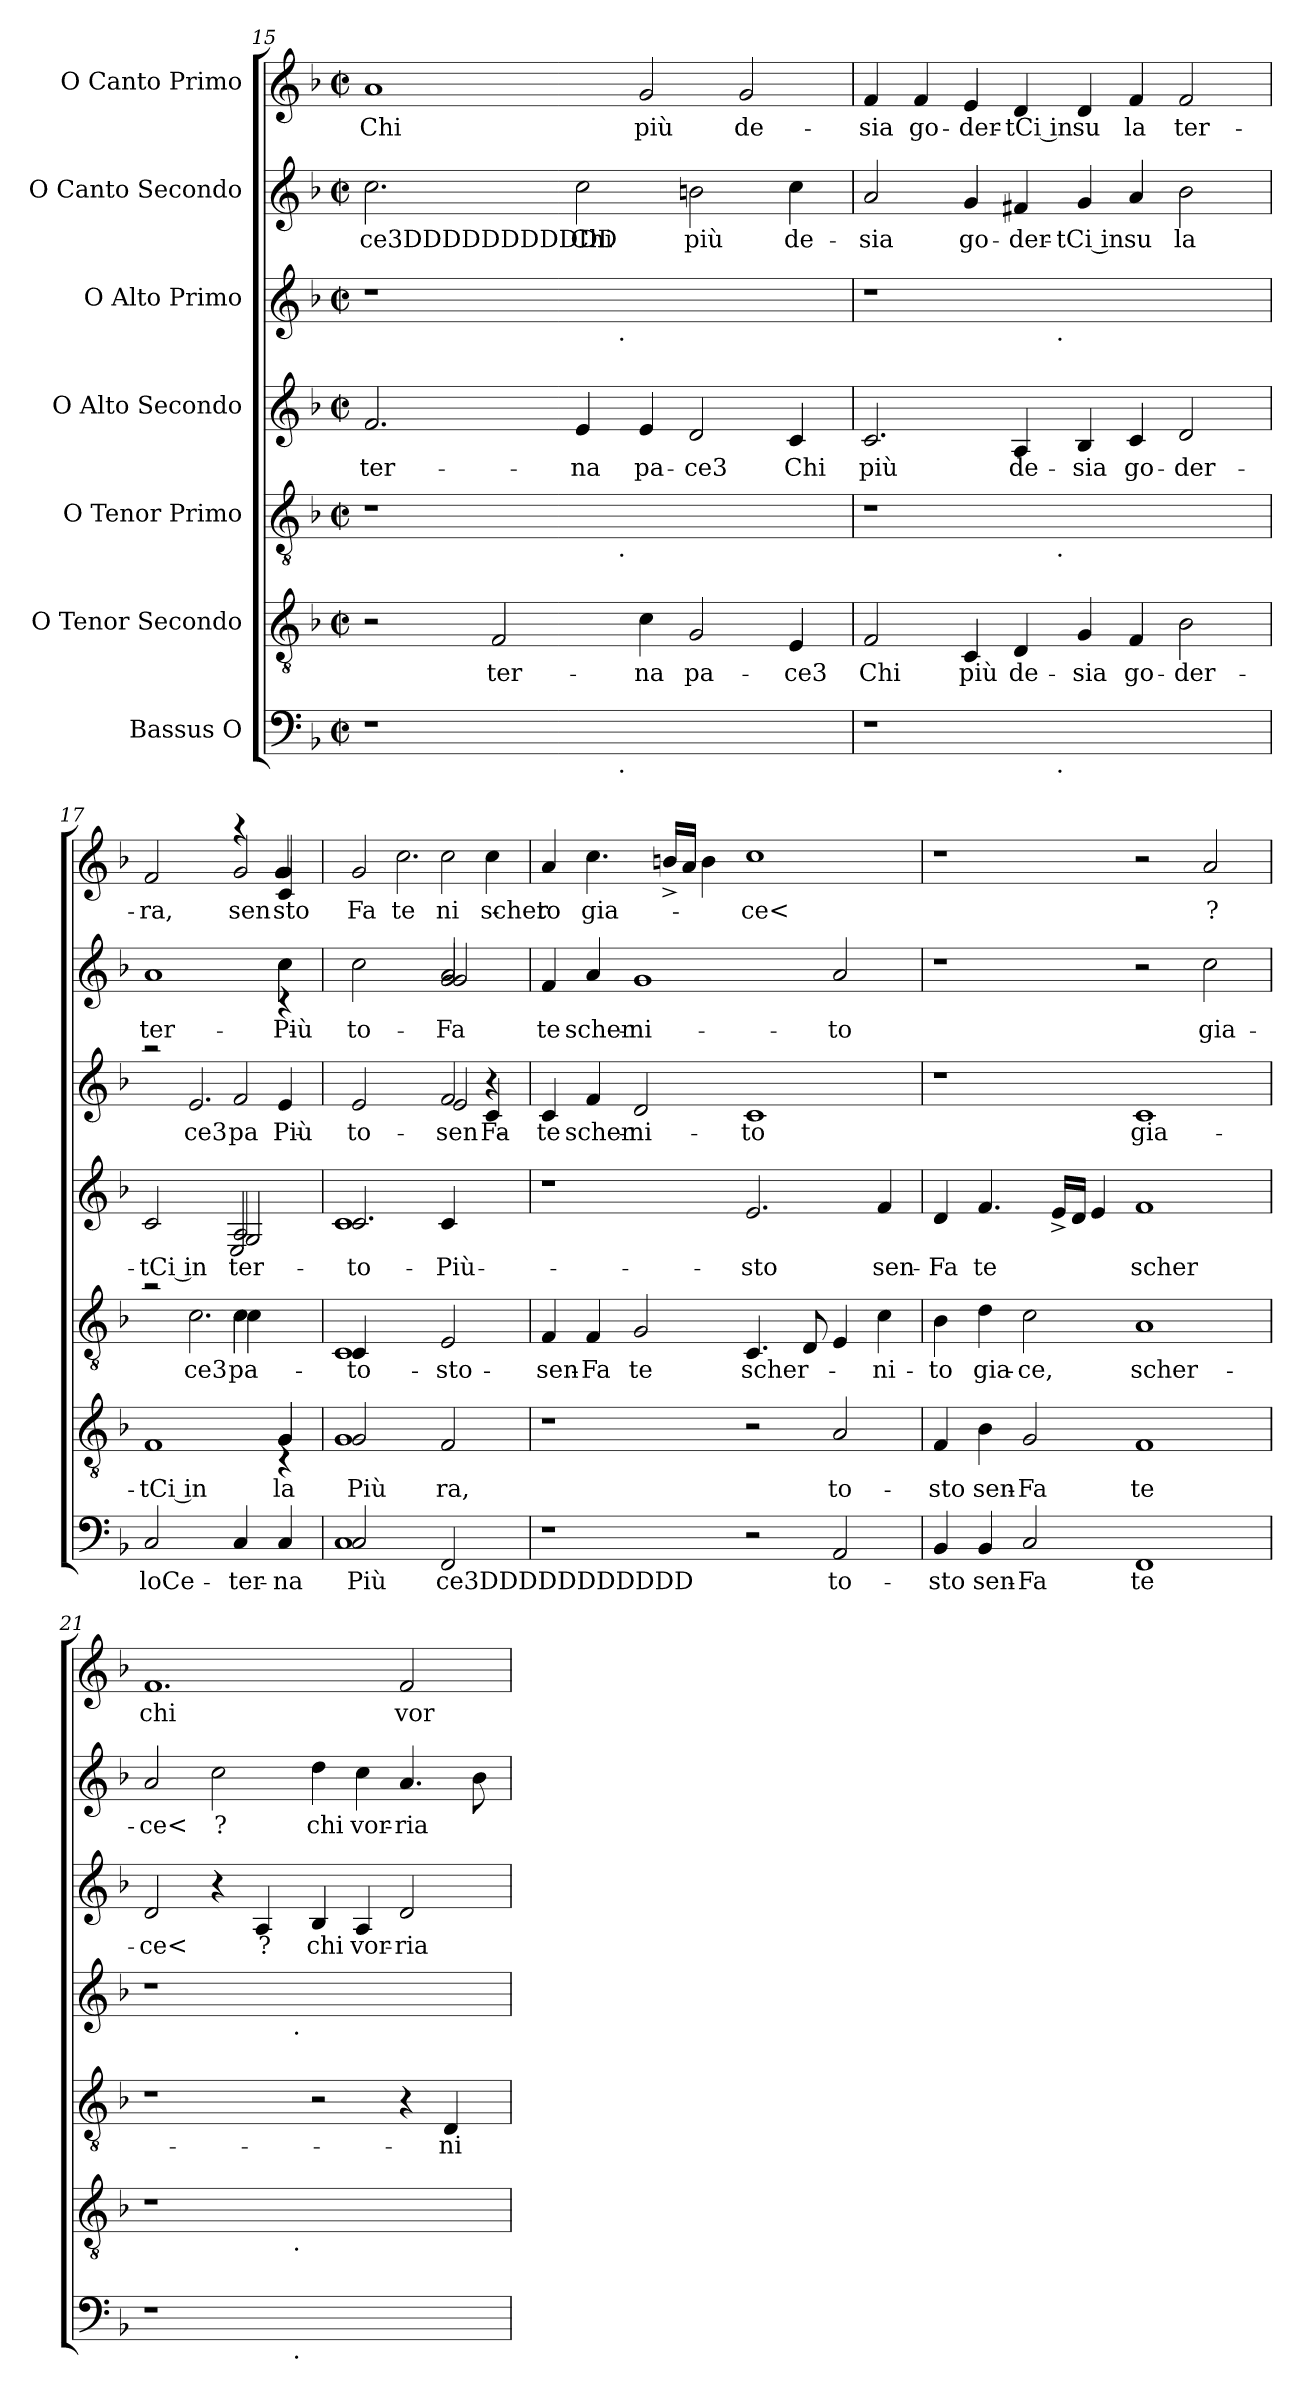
**kern	**text	**kern	**text	**kern	**text	**kern	**text	**kern	**text	**kern	**text	**kern	**text
*part7	*part7	*part6	*part6	*part5	*part5	*part4	*part4	*part3	*part3	*part2	*part2	*part1	*part1
*staff7	*staff7	*staff6	*staff6	*staff5	*staff5	*staff4	*staff4	*staff3	*staff3	*staff2	*staff2	*staff1	*staff1
*I"Bassus O	*	*I"O Tenor Secondo	*	*I"O Tenor Primo	*	*I"O Alto Secondo	*	*I"O Alto Primo	*	*I"O Canto Secondo	*	*I"O Canto Primo	*
*clefF4	*	*clefGv2	*	*clefGv2	*	*clefG2	*	*clefG2	*	*clefG2	*	*clefG2	*
*k[b-]	*	*k[b-]	*	*k[b-]	*	*k[b-]	*	*k[b-]	*	*k[b-]	*	*k[b-]	*
*F:	*	*F:	*	*F:	*	*F:	*	*F:	*	*F:	*	*F:	*
*M2/2	*	*M2/2	*	*M2/2	*	*M2/2	*	*M2/2	*	*M2/2	*	*M2/2	*
*met(c|)	*	*met(c|)	*	*met(c|)	*	*met(c|)	*	*met(c|)	*	*met(c|)	*	*met(c|)	*
=15	=15	=15	=15	=15	=15	=15	=15	=15	=15	=15	=15	=15	=15
!	!	!	!	!	!	!	!LO:LY:b	!	!	!	!LO:LY:b	!	!LO:LY:b
*^	*	*	*	*^	*	*	*	*^	*	*	*	*	*
1r	2...ryy	.	2r	.	1r	2...ryy	.	2.f/	-ter-	1r	2...ryy	.	2.cc\	-ce3DDDDDDDDDDD	1a	Chi
!	!	!	!	!LO:LY:b	!	!	!	!	!	!	!	!	!	!	!	!
.	.	.	2F/	-ter-	.	.	.	.	.	.	.	.	.	.	.	.
!	!	!	!	!	!	!	!	!	!LO:LY:b	!	!	!	!	!LO:LY:b	!	!
.	.	.	.	.	.	.	.	4e/	-na	.	.	.	2cc\	Chi	.	.
!	!	!	!	!	!	!	!	!	!	!	!LO:TX:b:t=.	!	!	!	!	!
!	!	!	!	!	!	!LO:TX:b:t=.	!	!	!	!	!	!	!	!	!	!
!	!LO:TX:b:t=.	!	!	!	!	!	!	!	!	!	!	!	!	!	!	!
.	1ryy	.	.	.	.	1ryy	.	.	.	.	1ryy	.	.	.	.	.
!	!	!	!	!LO:LY:b	!	!	!	!	!LO:LY:b	!	!	!	!	!	!	!LO:LY:b
1ryy	.	.	4c\	-na	1ryy	.	.	4e/	pa-	1ryy	.	.	.	.	2g/	più
!	!	!	!	!LO:LY:b	!	!	!	!	!LO:LY:b	!	!	!	!	!LO:LY:b	!	!
.	.	.	2G/	pa-	.	.	.	2d/	-ce3	.	.	.	2bn\	più	.	.
!	!	!	!	!	!	!	!	!	!	!	!	!	!	!	!	!LO:LY:b
.	.	.	.	.	.	.	.	.	.	.	.	.	.	.	2g/	de-
!	!	!	!	!LO:LY:b	!	!	!	!	!LO:LY:b	!	!	!	!	!LO:LY:b	!	!
.	.	.	4E/	-ce3	.	.	.	4c/	Chi	.	.	.	4cc\	de-	.	.
.	16ryy	.	.	.	.	16ryy	.	.	.	.	16ryy	.	.	.	.	.
!!LO:PB:g=z
=16	=16	=16	=16	=16	=16	=16	=16	=16	=16	=16	=16	=16	=16	=16	=16	=16
!	!	!	!	!LO:LY:b	!	!	!	!	!LO:LY:b	!	!	!	!	!LO:LY:b	!	!LO:LY:b
1r	2...ryy	.	2F/	Chi	1r	2...ryy	.	2.c/	più	1r	2...ryy	.	2a/	-sia	4f/	-sia
!	!	!	!	!	!	!	!	!	!	!	!	!	!	!	!	!LO:LY:b
.	.	.	.	.	.	.	.	.	.	.	.	.	.	.	4f/	go-
!	!	!	!	!LO:LY:b	!	!	!	!	!	!	!	!	!	!LO:LY:b	!	!LO:LY:b
.	.	.	4C/	più	.	.	.	.	.	.	.	.	4g/	go-	4e/	-der-
!	!	!	!	!LO:LY:b:rj	!	!	!	!	!LO:LY:b:rj	!	!	!	!	!LO:LY:b:rj	!	!LO:LY:b:rj
.	.	.	4D/	de-	.	.	.	4A/	de-	.	.	.	4f#X/	-der-	4d/	-tCi in
!	!	!	!	!	!	!	!	!	!	!	!LO:TX:b:t=.	!	!	!	!	!
!	!	!	!	!	!	!LO:TX:b:t=.	!	!	!	!	!	!	!	!	!	!
!	!LO:TX:b:t=.	!	!	!	!	!	!	!	!	!	!	!	!	!	!	!
.	1ryy	.	.	.	.	1ryy	.	.	.	.	1ryy	.	.	.	.	.
!	!	!	!	!LO:LY:b	!	!	!	!	!LO:LY:b	!	!	!	!	!LO:LY:b	!	!LO:LY:b
1ryy	.	.	4G/	-sia	1ryy	.	.	4B-/	-sia	1ryy	.	.	4g/	-tCi in	4d/	su
!	!	!	!	!LO:LY:b	!	!	!	!	!LO:LY:b	!	!	!	!	!LO:LY:b	!	!LO:LY:b
.	.	.	4F/	go-	.	.	.	4c/	go-	.	.	.	4a/	su	4f/	la
!	!	!	!	!LO:LY:b	!	!	!	!	!LO:LY:b	!	!	!	!	!LO:LY:b	!	!LO:LY:b
.	.	.	2B-\	-der-	.	.	.	2d/	-der-	.	.	.	2b-\	la	2f/	ter-
.	16ryy	.	.	.	.	16ryy	.	.	.	.	16ryy	.	.	.	.	.
=17	=17	=17	=17	=17	=17	=17	=17	=17	=17	=17	=17	=17	=17	=17	=17	=17
!	!	!LO:LY:b	!	!LO:LY:b	!	!	!	!	!LO:LY:b	!	!	!	!	!LO:LY:b	!	!LO:LY:b
*	*	*	*^	*	*^	*	*	*^	*	*	*^	*	*^	*	*^	*
*	*	*	*	*^	*	*	*	*^	*	*	*^	*	*	*	*	*	*	*^	*	*	*^	*
*v	*v	*	*	*	*^	*	*	*	*	*	*	*	*	*	*	*	*	*	*	*	*	*^	*	*	*	*^	*
2C/	-loCe-	1F	2.ryy	2.ryy	2.ryy	-tCi in	2ra	2ryy	2ryy	4ryy	.	2c/	2ryy	2ryy	-tCi in	2raa	4ryy	2.ryy	.	1a	2.ryy	2.ryy	2.ryy	ter-	2f/	2.ryy	2.ryy	2ryy	-ra,
!	!	!	!	!	!	!	!	!	!	!	!LO:LY:b	!	!	!	!	!	!	!	!LO:LY:b	!	!	!	!	!	!	!	!	!	!
.	.	.	.	.	.	.	.	.	.	2.c\	-ce3	.	.	.	.	.	2.e/	.	-ce3	.	.	.	.	.	.	.	.	.	.
!	!LO:LY:b	!	!	!	!	!	!	!	!	!	!LO:LY:b	!	!	!	!	!	!	!	!	!	!	!	!	!	!	!	!	!	!
!	!	!	!	!	!	!	!	!	!	!	!LO:LY:b	!	!	!	!	!	!	!	!	!	!	!	!	!	!	!	!	!	!
!	!	!	!	!	!	!	!	!	!	!	!LO:LY:b	!	!	!	!LO:LY:b	!	!	!	!	!	!	!	!	!	!	!	!	!	!
!	!	!	!	!	!	!	!	!	!	!	!	!	!	!	!LO:LY:b	!	!	!	!	!	!	!	!	!	!	!	!	!	!
!	!	!	!	!	!	!	!	!	!	!	!	!	!	!	!LO:LY:b	!	!	!	!LO:LY:b	!	!	!	!	!	!	!	!	!	!LO:LY:b
4C/	-ter-	.	.	.	.	.	2c\	4c\	4c\	.	pa-	2A/	2G/	2E/	ter-	2f/	.	.	pa-	.	.	.	.	.	4raa	.	.	2g/	sen-
!	!LO:LY:b	!	!	!	!	!LO:LY:b	!	!	!	!	!	!	!	!	!	!	!	!	!	!	!	!	!	!	!	!	!	!	!
!	!	!	!	!	!	!LO:LY:b	!	!	!	!	!	!	!	!	!	!	!	!	!LO:LY:b	!	!	!	!	!LO:LY:b	!	!	!	!	!
!	!	!	!	!	!	!	!	!	!	!	!	!	!	!	!	!	!	!	!	!	!	!	!	!LO:LY:b	!	!	!	!	!LO:LY:b
!	!	!	!	!	!	!	!	!	!	!	!	!	!	!	!	!	!	!	!	!	!	!	!	!	!	!	!	!	!LO:LY:b
!	!	!	!	!	!	!	!	!	!	!	!	!	!	!	!	!	!	!	!	!	!	!	!	!	!	!	!	!	!LO:LY:b
4C/	-na	.	4rC	4G/	4G/	la	.	4ryy	4ryy	.	.	.	.	.	.	.	.	4e/	Più	.	4rc	4cc\	4cc\	Più	4c/	4g/	4g/	.	-sto
*	*	*	*	*	*	*	*	*	*v	*v	*	*	*	*	*	*	*	*	*	*	*	*	*	*	*	*	*v	*v	*
=18	=18	=18	=18	=18	=18	=18	=18	=18	=18	=18	=18	=18	=18	=18	=18	=18	=18	=18	=18	=18	=18	=18	=18	=18	=18	=18	=18
!	!LO:LY:b	!	!	!	!	!	!	!	!	!	!	!	!	!	!	!	!	!	!	!	!	!	!	!	!	!	!
*^	*	*	*	*	*	*	*	*	*	*	*	*	*	*	*	*	*	*	*	*	*	*	*	*	*	*	*
!	!	!LO:LY:b	!	!	!	!	!LO:LY:b	!	!	!	!	!	!	!	!	!	!	!	!	!	!	!	!	!	!	!	!	!
!	!	!	!	!	!	!	!LO:LY:b	!	!	!	!LO:LY:b	!	!	!	!	!	!	!	!	!	!	!	!	!	!	!	!	!
!	!	!	!	!	!	!	!	!	!	!	!LO:LY:b	!	!	!	!LO:LY:b	!	!	!	!	!	!	!	!	!	!	!	!	!
!	!	!	!	!	!	!	!	!	!	!	!	!	!	!	!LO:LY:b	!	!	!	!LO:LY:b	!	!	!	!	!LO:LY:b	!	!	!	!LO:LY:b
*	*	*	*	*v	*v	*v	*	*	*	*	*	*	*	*	*	*	*	*^	*	*	*	*v	*v	*	*	*	*	*
2C/	1C	Più	2G/	1G	Più	4C/	1C	2ryy	to-	2.c/	2ryy	1c	to-	2e/	2ryy	2.ryy	2.ryy	to-	2cc\	2ryy	2ryy	to-	2g/	4ryy	2.ryy	-Fa
!	!	!	!	!	!	!	!	!	!	!	!	!	!	!	!	!	!	!	!	!	!	!	!	!	!	!LO:LY:b
.	.	.	.	.	.	2.ryy	.	.	.	.	.	.	.	.	.	.	.	.	.	.	.	.	.	2.cc\	.	-te
!	!	!LO:LY:b	!	!	!LO:LY:b	!	!	!	!LO:LY:b	!	!	!	!LO:LY:b	!	!	!	!	!LO:LY:b	!	!	!	!	!	!	!	!
!	!	!	!	!	!	!	!	!	!	!	!	!	!	!	!	!	!	!LO:LY:b	!	!	!	!LO:LY:b	!	!	!	!
!	!	!	!	!	!	!	!	!	!	!	!	!	!	!	!	!	!	!	!	!	!	!LO:LY:b	!	!	!	!
!	!	!	!	!	!	!	!	!	!	!	!	!	!	!	!	!	!	!	!	!	!	!LO:LY:b	!	!	!	!LO:LY:b
2FF/	.	-ce3DDDDDDDDDDD	2F/	.	-ra,	.	.	2E/	-sto	.	4c/	.	Più	2f/	2e/	.	.	sen-	2a/	2g/	2g/	-Fa	2cc\	.	.	ni-
!	!	!	!	!	!	!	!	!	!	!	!	!	!	!	!	!	!	!LO:LY:b	!	!	!	!	!	!	!	!LO:LY:b
.	.	.	.	.	.	.	.	.	.	4ryy	4ryy	.	.	.	.	4r	4c/	-Fa	.	.	.	.	.	.	4cc\	scher-
*v	*v	*	*	*	*	*v	*v	*v	*	*	*v	*v	*	*	*	*	*	*	*v	*v	*v	*	*	*	*	*
*	*	*v	*v	*	*	*	*	*	*	*	*	*	*	*	*	*	*	*	*	*
!!LO:LB:g=z
=19	=19	=19	=19	=19	=19	=19	=19	=19	=19	=19	=19	=19	=19	=19	=19	=19	=19	=19	=19
!	!	!	!	!	!	!	!	!	!	!	!	!	!	!	!	!LO:TX:a:t=( +	!	!	!
!	!	!	!	!	!LO:LY:b	!	!	!	!	!	!	!	!LO:LY:b	!	!LO:LY:b	!	!	!	!LO:LY:b
*	*	*	*	*	*	*v	*v	*	*	*	*	*	*	*	*	*v	*v	*v	*
*	*	*	*	*	*	*	*	*v	*v	*v	*v	*	*	*	*	*
1r	.	1r	.	4F/	sen-	1r	.	4c/	te	4f/	te	4a/	-to
!	!	!	!	!	!LO:LY:b	!	!	!	!LO:LY:b	!	!LO:LY:b	!	!LO:LY:b
.	.	.	.	4F/	-Fa	.	.	4f/	scher-	4a/	scher-	4.cc\	gia-
!	!	!	!	!	!LO:LY:b	!	!	!	!LO:LY:b	!	!LO:LY:b	!	!
.	.	.	.	2G/	te	.	.	2d/	-ni-	1g	-ni-	.	.
.	.	.	.	.	.	.	.	.	.	.	.	16b^</LL	.
.	.	.	.	.	.	.	.	.	.	.	.	16a/JJ	.
.	.	.	.	.	.	.	.	.	.	.	.	4b\	.
!	!	!	!	!	!LO:LY:b	!	!LO:LY:b	!	!LO:LY:b	!	!	!	!LO:LY:b
2r	.	2r	.	4.C/	scher-	2.e/	-sto	1c	-to	.	.	1cc	-ce<
.	.	.	.	8D/	.	.	.	.	.	.	.	.	.
!	!LO:LY:b	!	!LO:LY:b	!	!	!	!	!	!	!	!LO:LY:b	!	!
2AA/	to-	2A/	to-	4E/	.	.	.	.	.	2a/	-to	.	.
!	!	!	!	!	!LO:LY:b	!	!LO:LY:b	!	!	!	!	!	!
.	.	.	.	4c\	-ni-	4f/	sen-	.	.	.	.	.	.
=20	=20	=20	=20	=20	=20	=20	=20	=20	=20	=20	=20	=20	=20
!	!LO:LY:b	!	!LO:LY:b	!	!LO:LY:b	!	!LO:LY:b	!	!	!	!	!	!
4BB-/	-sto	4F/	-sto	4B-\	-to	4d/	-Fa	1r	.	1r	.	1r	.
!	!LO:LY:b	!	!LO:LY:b	!	!LO:LY:b	!	!LO:LY:b	!	!	!	!	!	!
4BB-/	sen-	4B-\	sen-	4d\	gia-	4.f/	te	.	.	.	.	.	.
!	!LO:LY:b	!	!LO:LY:b	!	!LO:LY:b	!	!	!	!	!	!	!	!
2C/	-Fa	2G/	-Fa	2c\	-ce,	.	.	.	.	.	.	.	.
.	.	.	.	.	.	16e^</LL	.	.	.	.	.	.	.
.	.	.	.	.	.	16d/JJ	.	.	.	.	.	.	.
.	.	.	.	.	.	4e/	.	.	.	.	.	.	.
!	!LO:LY:b	!	!LO:LY:b	!	!LO:LY:b	!	!LO:LY:b	!	!LO:LY:b	!	!	!	!
1FF	te	1F	te	1A	scher-	1f	scher-	1c	gia-	2r	.	2r	.
!	!	!	!	!	!	!	!	!	!	!	!LO:LY:b	!	!LO:LY:b
.	.	.	.	.	.	.	.	.	.	2cc\	gia-	2a/	?
=21	=21	=21	=21	=21	=21	=21	=21	=21	=21	=21	=21	=21	=21
!	!	!	!	!	!	!	!	!	!LO:LY:b	!	!LO:LY:b	!	!LO:LY:b
*^	*	*^	*	*	*	*^	*	*	*	*	*	*	*
1r	2...ryy	.	1r	2...ryy	.	1r	.	1r	2...ryy	.	2d/	-ce<	2a/	-ce<	1.f	chi
!	!	!	!	!	!	!	!	!	!	!	!	!	!	!LO:LY:b	!	!
.	.	.	.	.	.	.	.	.	.	.	4r	.	2cc\	?	.	.
!	!	!	!	!	!	!	!	!	!	!	!	!LO:LY:b	!	!	!	!
.	.	.	.	.	.	.	.	.	.	.	4A/	?	.	.	.	.
!	!	!	!	!	!	!	!	!	!LO:TX:b:t=.	!	!	!	!	!	!	!
!	!	!	!	!LO:TX:b:t=.	!	!	!	!	!	!	!	!	!	!	!	!
!	!LO:TX:b:t=.	!	!	!	!	!	!	!	!	!	!	!	!	!	!	!
.	1ryy	.	.	1ryy	.	.	.	.	1ryy	.	.	.	.	.	.	.
!	!	!	!	!	!	!	!	!	!	!	!	!LO:LY:b:rj	!	!LO:LY:b	!	!
1ryy	.	.	1ryy	.	.	2r	.	1ryy	.	.	4B-/	chi	4dd\	chi	.	.
!	!	!	!	!	!	!	!	!	!	!	!	!LO:LY:b	!	!LO:LY:b	!	!
.	.	.	.	.	.	.	.	.	.	.	4A/	vor-	4cc\	vor-	.	.
!	!	!	!	!	!	!	!	!	!	!	!	!LO:LY:b	!	!LO:LY:b	!	!LO:LY:b
.	.	.	.	.	.	4r	.	.	.	.	2d/	-ria	4.a/	-ria	2f/	vor-
!	!	!	!	!	!	!	!LO:LY:b	!	!	!	!	!	!	!	!	!
.	.	.	.	.	.	4D/	-ni-	.	.	.	.	.	.	.	.	.
.	.	.	.	.	.	.	.	.	.	.	.	.	8b-\	.	.	.
.	16ryy	.	.	16ryy	.	.	.	.	16ryy	.	.	.	.	.	.	.
*v	*v	*	*	*	*	*	*	*v	*v	*	*	*	*	*	*	*
*	*	*v	*v	*	*	*	*	*	*	*	*	*	*	*
=	=	=	=	=	=	=	=	=	=	=	=	=	=
*-	*-	*-	*-	*-	*-	*-	*-	*-	*-	*-	*-	*-	*-
